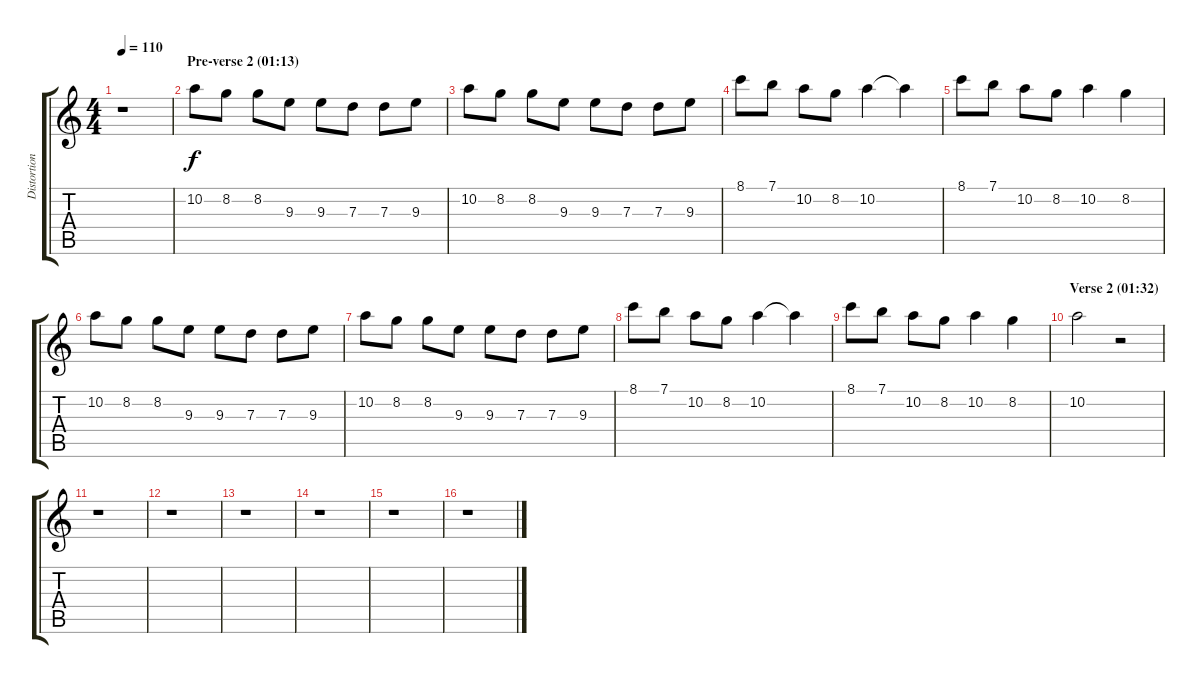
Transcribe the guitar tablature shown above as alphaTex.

\track ("Distortion" "Distortion") {instrument distortionguitar}
\staff {score tabs}
\tuning (E4 B3 G3 D3 A2 E2) {hide}
\ts (4 4)
\tempo 110
\clef g2
\ks c
r.1{dy f} |
\section ("" "Pre-verse 2 (01:13)")
10.2.8 8.2.8 8.2.8 9.3.8 9.3.8 7.3.8 7.3.8 9.3.8 |
10.2.8 8.2.8 8.2.8 9.3.8 9.3.8 7.3.8 7.3.8 9.3.8 |
8.1.8 7.1.8 10.2.8 8.2.8 10.2.4 10.2{t}.4 |
8.1.8 7.1.8 10.2.8 8.2.8 10.2.4 8.2.4 |
10.2.8 8.2.8 8.2.8 9.3.8 9.3.8 7.3.8 7.3.8 9.3.8 |
10.2.8 8.2.8 8.2.8 9.3.8 9.3.8 7.3.8 7.3.8 9.3.8 |
8.1.8 7.1.8 10.2.8 8.2.8 10.2.4 10.2{t}.4 |
8.1.8 7.1.8 10.2.8 8.2.8 10.2.4 8.2.4 |
\section ("" "Verse 2 (01:32)")
10.2.2 r.2 |
r.1 |
r.1 |
r.1 |
r.1 |
r.1 |
r.1
